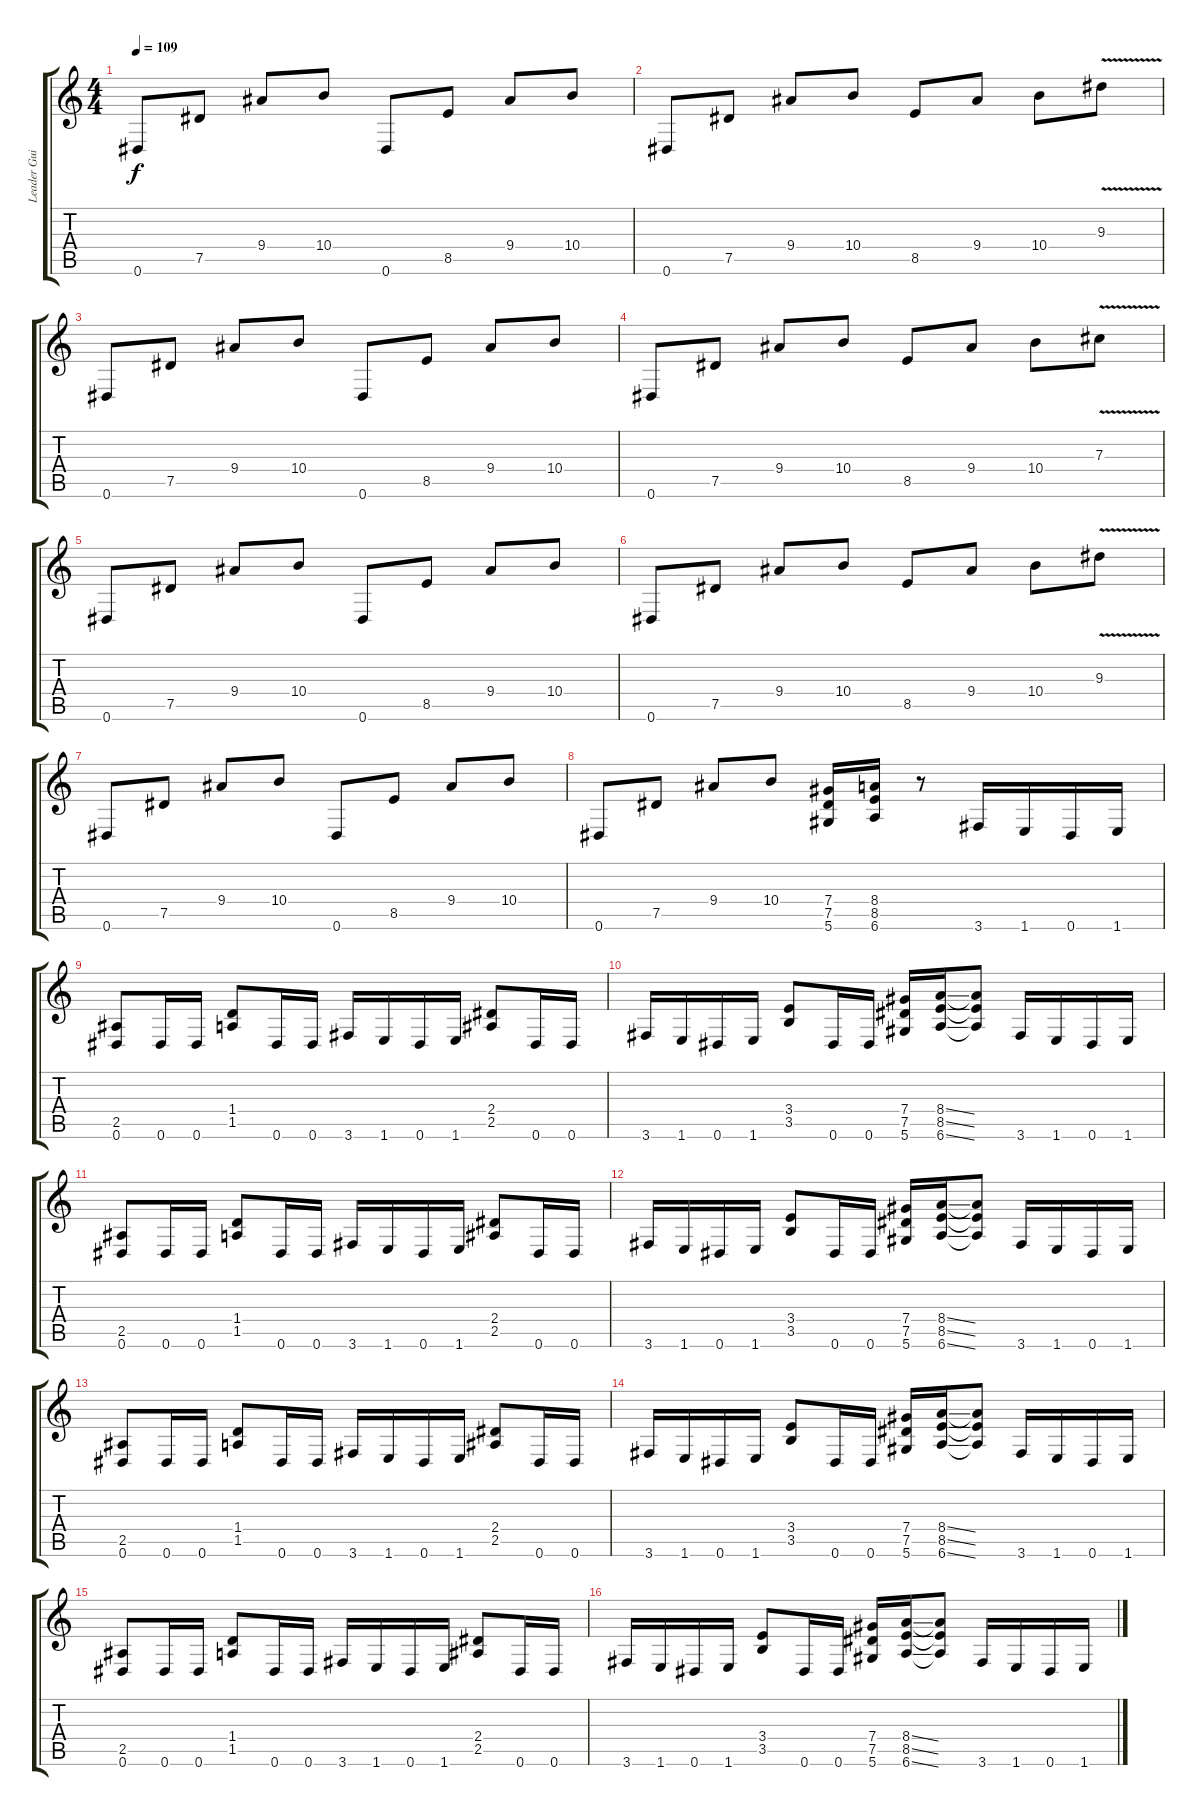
\track ("Leader Guitar" "Leader Gui") {instrument overdrivenguitar}
\staff {score tabs}
\tuning (Eb4 Bb3 Gb3 Db3 Ab2 Eb2) {hide}
\ts (4 4)
\tempo 109
\clef g2
\ks c
0.6.8{dy f} 7.5.8 9.4.8 10.4.8 0.6.8 8.5.8 9.4.8 10.4.8 |
0.6.8 7.5.8 9.4.8 10.4.8 8.5.8 9.4.8 10.4.8 9.3{v}.8 |
0.6.8 7.5.8 9.4.8 10.4.8 0.6.8 8.5.8 9.4.8 10.4.8 |
0.6.8 7.5.8 9.4.8 10.4.8 8.5.8 9.4.8 10.4.8 7.3{v}.8 |
0.6.8 7.5.8 9.4.8 10.4.8 0.6.8 8.5.8 9.4.8 10.4.8 |
0.6.8 7.5.8 9.4.8 10.4.8 8.5.8 9.4.8 10.4.8 9.3{v}.8 |
0.6.8 7.5.8 9.4.8 10.4.8 0.6.8 8.5.8 9.4.8 10.4.8 |
0.6.8 7.5.8 9.4.8 10.4.8 (7.4 7.5 5.6).16 (8.4 8.5 6.6).16 r.8 3.6.16 1.6.16 0.6.16 1.6.16 |
(2.5 0.6).8 0.6.16 0.6.16 (1.4 1.5).8 0.6.16 0.6.16 3.6.16 1.6.16 0.6.16 1.6.16 (2.4 2.5).8 0.6.16 0.6.16 |
3.6.16 1.6.16 0.6.16 1.6.16 (3.4 3.5).8 0.6.16 0.6.16 (7.4 7.5 5.6).16 (8.4{ss} 8.5{ss} 6.6{ss}).16 (8.4{t} 8.5{t} 6.6{t}).8 3.6.16 1.6.16 0.6.16 1.6.16 |
(2.5 0.6).8 0.6.16 0.6.16 (1.4 1.5).8 0.6.16 0.6.16 3.6.16 1.6.16 0.6.16 1.6.16 (2.4 2.5).8 0.6.16 0.6.16 |
3.6.16 1.6.16 0.6.16 1.6.16 (3.4 3.5).8 0.6.16 0.6.16 (7.4 7.5 5.6).16 (8.4{ss} 8.5{ss} 6.6{ss}).16 (8.4{t} 8.5{t} 6.6{t}).8 3.6.16 1.6.16 0.6.16 1.6.16 |
(2.5 0.6).8 0.6.16 0.6.16 (1.4 1.5).8 0.6.16 0.6.16 3.6.16 1.6.16 0.6.16 1.6.16 (2.4 2.5).8 0.6.16 0.6.16 |
3.6.16 1.6.16 0.6.16 1.6.16 (3.4 3.5).8 0.6.16 0.6.16 (7.4 7.5 5.6).16 (8.4{ss} 8.5{ss} 6.6{ss}).16 (8.4{t} 8.5{t} 6.6{t}).8 3.6.16 1.6.16 0.6.16 1.6.16 |
(2.5 0.6).8 0.6.16 0.6.16 (1.4 1.5).8 0.6.16 0.6.16 3.6.16 1.6.16 0.6.16 1.6.16 (2.4 2.5).8 0.6.16 0.6.16 |
3.6.16 1.6.16 0.6.16 1.6.16 (3.4 3.5).8 0.6.16 0.6.16 (7.4 7.5 5.6).16 (8.4{ss} 8.5{ss} 6.6{ss}).16 (8.4{t} 8.5{t} 6.6{t}).8 3.6.16 1.6.16 0.6.16 1.6.16
